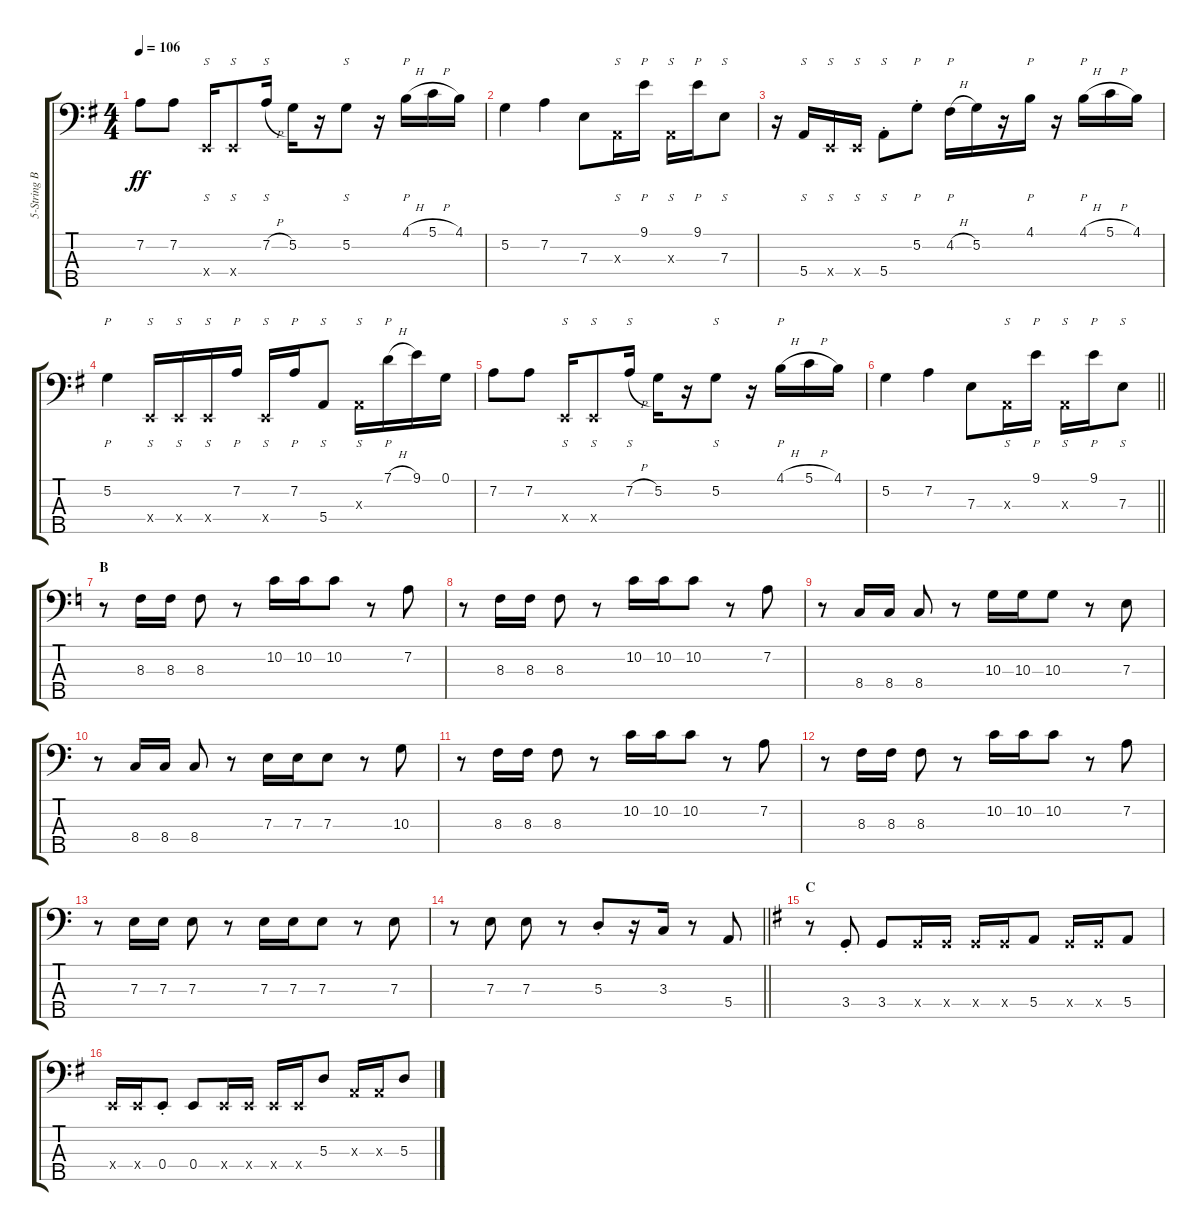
\track ("5-String Bass" "5-String B") {instrument slapbass1}
\staff {score tabs}
\tuning (G2 D2 A1 E1 B0) {hide}
\ts (4 4)
\tempo 106
\clef f4
\ks g
7.2.8{dy ff} 7.2.8 0.4{x}.16{s} 0.4{x}.8{s} 7.2{h}.16{s} 5.2.16 r.16 5.2.8{s} r.16 4.1{h}.16{p} 5.1{h}.16 4.1.16 |
5.2.4 7.2.4 7.3.8 0.3{x}.16{s} 9.1.16{p} 0.3{x}.16{s} 9.1.16{p} 7.3.8{s} |
r.16 5.4.16{s} 0.4{x}.16{s} 0.4{x}.16{s} 5.4{st}.8{s} 5.2{st}.8{p} 4.2{h}.16{p} 5.2.16 r.16 4.1.16{p} r.16 4.1{h}.16{p} 5.1{h}.16 4.1.16 |
5.2.4{p} 0.4{x}.16{s} 0.4{x}.16{s} 0.4{x}.16{s} 7.2.16{p} 0.4{x}.16{s} 7.2.16{p} 5.4.8{s} 0.3{x}.16{s} 7.1{h}.16{p} 9.1.16 0.1.16 |
7.2.8 7.2.8 0.4{x}.16{s} 0.4{x}.8{s} 7.2{h}.16{s} 5.2.16 r.16 5.2.8{s} r.16 4.1{h}.16{p} 5.1{h}.16 4.1.16 |
\barLineRight lightlight
5.2.4 7.2.4 7.3.8 0.3{x}.16{s} 9.1.16{p} 0.3{x}.16{s} 9.1.16{p} 7.3.8{s} |
\section ("" "B")
\ks c
r.8{instrument electricbassfinger} 8.3.16 8.3.16 8.3.8 r.8 10.2.16 10.2.16 10.2.8 r.8 7.2.8 |
r.8 8.3.16 8.3.16 8.3.8 r.8 10.2.16 10.2.16 10.2.8 r.8 7.2.8 |
r.8 8.4.16 8.4.16 8.4.8 r.8 10.3.16 10.3.16 10.3.8 r.8 7.3.8 |
r.8 8.4.16 8.4.16 8.4.8 r.8 7.3.16 7.3.16 7.3.8 r.8 10.3.8 |
r.8 8.3.16 8.3.16 8.3.8 r.8 10.2.16 10.2.16 10.2.8 r.8 7.2.8 |
r.8 8.3.16 8.3.16 8.3.8 r.8 10.2.16 10.2.16 10.2.8 r.8 7.2.8 |
r.8 7.3.16 7.3.16 7.3.8 r.8 7.3.16 7.3.16 7.3.8 r.8 7.3.8 |
\barLineRight lightlight
r.8 7.3.8 7.3.8 r.8 5.3{st}.8 r.16 3.3.16 r.8 5.4.8 |
\section ("" "C")
\ks g
r.8 3.4{st}.8 3.4.8 3.4{x}.16 3.4{x}.16 3.4{x}.16 3.4{x}.16 5.4.8 3.4{x}.16 3.4{x}.16 5.4.8 |
0.4{x}.16 0.4{x}.16 0.4{st}.8 0.4.8 0.4{x}.16 0.4{x}.16 0.4{x}.16 0.4{x}.16 5.3.8 0.3{x}.16 0.3{x}.16 5.3.8
